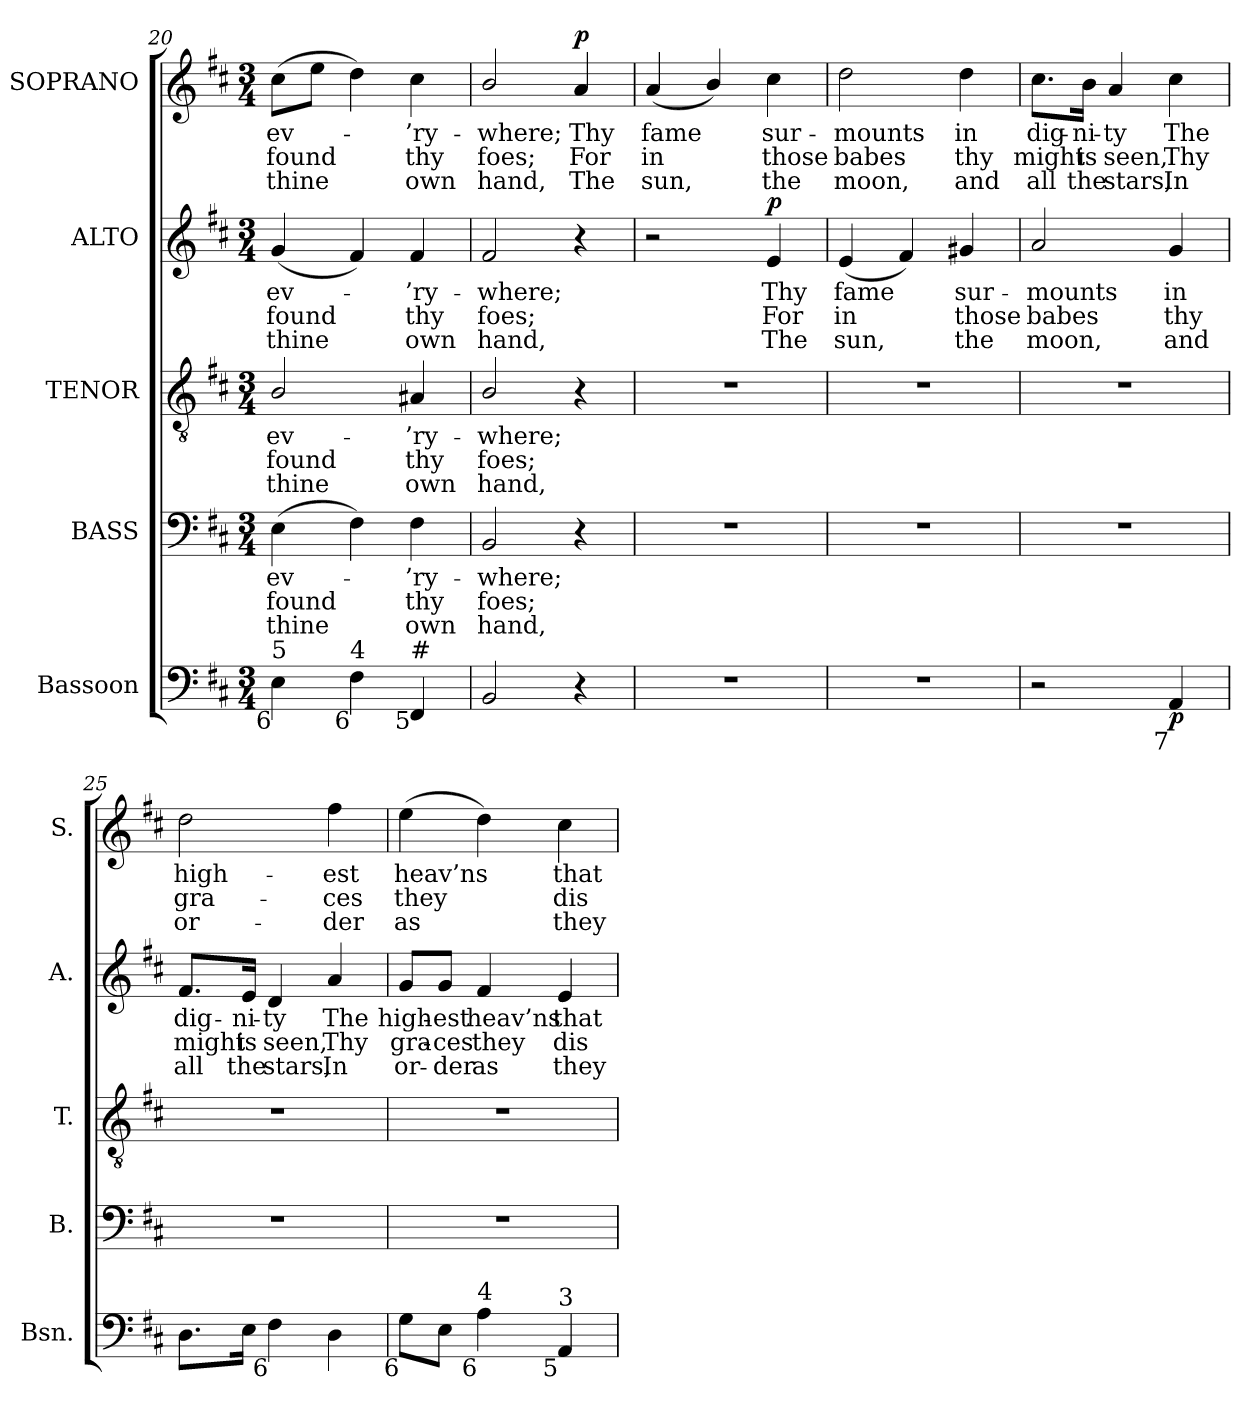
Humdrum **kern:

**kern	**dynam	**kern	**text	**text	**text	**kern	**text	**text	**text	**kern	**text	**text	**text	**dynam	**kern	**text	**text	**text	**dynam
*part5	*part5	*part4	*part4	*part4	*part4	*part3	*part3	*part3	*part3	*part2	*part2	*part2	*part2	*part2	*part1	*part1	*part1	*part1	*part1
*staff5	*staff5	*staff4	*staff4	*staff4	*staff4	*staff3	*staff3	*staff3	*staff3	*staff2	*staff2	*staff2	*staff2	*staff2	*staff1	*staff1	*staff1	*staff1	*staff1
*I"Bassoon	*	*I"BASS	*	*	*	*I"TENOR	*	*	*	*I"ALTO	*	*	*	*	*I"SOPRANO	*	*	*	*
*I'Bsn.	*	*I'B.	*	*	*	*I'T.	*	*	*	*I'A.	*	*	*	*	*I'S.	*	*	*	*
*clefF4	*	*clefF4	*	*	*	*clefGv2	*	*	*	*clefG2	*	*	*	*	*clefG2	*	*	*	*
*	*	*	*	*	*	*ITrd7c12	*	*	*	*	*	*	*	*	*	*	*	*	*
*k[f#c#]	*	*k[f#c#]	*	*	*	*k[f#c#]	*	*	*	*k[f#c#]	*	*	*	*	*k[f#c#]	*	*	*	*
*D:	*	*D:	*	*	*	*D:	*	*	*	*D:	*	*	*	*	*D:	*	*	*	*
*M3/4	*	*M3/4	*	*	*	*M3/4	*	*	*	*M3/4	*	*	*	*	*M3/4	*	*	*	*
=20	=20	=20	=20	=20	=20	=20	=20	=20	=20	=20	=20	=20	=20	=20	=20	=20	=20	=20	=20
!	!	!	!LO:LY:b:color=#000000	!LO:LY:b:color=#000000	!LO:LY:b:color=#000000	!	!	!	!	!	!	!	!	!	!	!	!	!	!
!	!	!	!	!	!	!	!LO:LY:b:color=#000000	!LO:LY:b:color=#000000	!LO:LY:b:color=#000000	!	!	!	!	!	!	!	!	!	!
!	!	!	!	!	!	!	!	!	!	!	!LO:LY:b:color=#000000	!LO:LY:b:color=#000000	!LO:LY:b:color=#000000	!	!	!	!	!	!
!LO:TX:b:rj:t=6	!	!	!	!	!	!	!	!	!	!	!	!	!	!	!	!	!	!	!
!LO:TX:t=5	!	!	!	!	!	!	!	!	!	!	!	!	!	!	!	!	!	!	!
!	!	!	!	!	!	!	!	!	!	!	!	!	!	!	!	!LO:LY:b:color=#000000	!LO:LY:b:color=#000000	!LO:LY:b:color=#000000	!
4Ei\	.	(4Ei\	ev-	-found	thine	2BBi/	ev-	-found	thine	(4gi/	ev-	-found	thine	.	(8cc#i\L	ev-	-found	thine	.
.	.	.	.	.	.	.	.	.	.	.	.	.	.	.	8eei\J	.	.	.	.
!LO:TX:b:rj:t=6	!	!	!	!	!	!	!	!	!	!	!	!	!	!	!	!	!	!	!
!LO:TX:t=4	!	!	!	!	!	!	!	!	!	!	!	!	!	!	!	!	!	!	!
4F#i\	.	4F#i\)	.	.	.	.	.	.	.	4f#i/)	.	.	.	.	4ddi\)	.	.	.	.
!	!	!	!LO:LY:b:color=#000000	!LO:LY:b:color=#000000	!LO:LY:b:color=#000000	!	!	!	!	!	!	!	!	!	!	!	!	!	!
!	!	!	!	!	!	!	!LO:LY:b:color=#000000	!LO:LY:b:color=#000000	!LO:LY:b:color=#000000	!	!	!	!	!	!	!	!	!	!
!	!	!	!	!	!	!	!	!	!	!	!LO:LY:b:color=#000000	!LO:LY:b:color=#000000	!LO:LY:b:color=#000000	!	!	!	!	!	!
!LO:TX:b:rj:t=5	!	!	!	!	!	!	!	!	!	!	!	!	!	!	!	!	!	!	!
!LO:TX:t=#	!	!	!	!	!	!	!	!	!	!	!	!	!	!	!	!	!	!	!
!	!	!	!	!	!	!	!	!	!	!	!	!	!	!	!	!LO:LY:b:color=#000000	!LO:LY:b:color=#000000	!LO:LY:b:color=#000000	!
4FF#i/	.	4F#i\	-’ry-	thy	own	4AA#Xi/	-’ry-	thy	own	4f#i/	-’ry-	thy	own	.	4cc#i\	-’ry-	thy	own	.
=21	=21	=21	=21	=21	=21	=21	=21	=21	=21	=21	=21	=21	=21	=21	=21	=21	=21	=21	=21
!	!	!	!LO:LY:b:color=#000000	!LO:LY:b:color=#000000	!LO:LY:b:color=#000000	!	!	!	!	!	!	!	!	!	!	!	!	!	!
!	!	!	!	!	!	!	!LO:LY:b:color=#000000	!LO:LY:b:color=#000000	!LO:LY:b:color=#000000	!	!	!	!	!	!	!	!	!	!
!	!	!	!	!	!	!	!	!	!	!	!LO:LY:b:color=#000000	!LO:LY:b:color=#000000	!LO:LY:b:color=#000000	!	!	!	!	!	!
!	!	!	!	!	!	!	!	!	!	!	!	!	!	!	!	!LO:LY:b:color=#000000	!LO:LY:b:color=#000000	!LO:LY:b:color=#000000	!
2BBi/	.	2BBi/	-where;	foes;	hand,	2BBi/	-where;	foes;	hand,	2f#i/	-where;	foes;	hand,	.	2bi/	-where;	foes;	hand,	.
!	!	!	!	!	!	!	!	!	!	!	!	!	!	!	!	!LO:LY:b:color=#000000	!LO:LY:b:color=#000000	!LO:LY:b:color=#000000	!
4r	.	4r	.	.	.	4r	.	.	.	4r	.	.	.	.	4ai/	Thy	For	The	p
=22	=22	=22	=22	=22	=22	=22	=22	=22	=22	=22	=22	=22	=22	=22	=22	=22	=22	=22	=22
!LO:N:vis=1	!	!LO:N:vis=1	!	!	!	!LO:N:vis=1	!	!	!	!	!	!	!	!	!	!	!	!	!
!	!	!	!	!	!	!	!	!	!	!	!	!	!	!	!	!LO:LY:b:color=#000000	!LO:LY:b:color=#000000	!LO:LY:b:color=#000000	!
2.r	.	2.r	.	.	.	2.r	.	.	.	2r	.	.	.	.	(4ai/	fame	in	sun,	.
.	.	.	.	.	.	.	.	.	.	.	.	.	.	.	4bi/)	.	.	.	.
!	!	!	!	!	!	!	!	!	!	!	!LO:LY:b:color=#000000	!LO:LY:b:color=#000000	!LO:LY:b:color=#000000	!	!	!	!	!	!
!	!	!	!	!	!	!	!	!	!	!	!	!	!	!	!	!LO:LY:b:color=#000000	!LO:LY:b:color=#000000	!LO:LY:b:color=#000000	!
.	.	.	.	.	.	.	.	.	.	4ei/	Thy	For	The	p	4cc#i\	sur-	those	the	.
!!LO:LB:g=z
=23	=23	=23	=23	=23	=23	=23	=23	=23	=23	=23	=23	=23	=23	=23	=23	=23	=23	=23	=23
!LO:N:vis=1	!	!LO:N:vis=1	!	!	!	!LO:N:vis=1	!	!	!	!	!	!	!	!	!	!	!	!	!
!	!	!	!	!	!	!	!	!	!	!	!LO:LY:b:color=#000000	!LO:LY:b:color=#000000	!LO:LY:b:color=#000000	!	!	!	!	!	!
!	!	!	!	!	!	!	!	!	!	!	!	!	!	!	!	!LO:LY:b:color=#000000	!LO:LY:b:color=#000000	!LO:LY:b:color=#000000	!
2.r	.	2.r	.	.	.	2.r	.	.	.	(4ei/	fame	in	sun,	.	2ddi\	-mounts	babes	moon,	.
.	.	.	.	.	.	.	.	.	.	4f#i/)	.	.	.	.	.	.	.	.	.
!	!	!	!	!	!	!	!	!	!	!	!LO:LY:b:color=#000000	!LO:LY:b:color=#000000	!LO:LY:b:color=#000000	!	!	!	!	!	!
!	!	!	!	!	!	!	!	!	!	!	!	!	!	!	!	!LO:LY:b:color=#000000	!LO:LY:b:color=#000000	!LO:LY:b:color=#000000	!
.	.	.	.	.	.	.	.	.	.	4g#Xi/	sur-	those	the	.	4ddi\	in	thy	and	.
=24	=24	=24	=24	=24	=24	=24	=24	=24	=24	=24	=24	=24	=24	=24	=24	=24	=24	=24	=24
!	!	!LO:N:vis=1	!	!	!	!LO:N:vis=1	!	!	!	!	!	!	!	!	!	!	!	!	!
!	!	!	!	!	!	!	!	!	!	!	!LO:LY:b:color=#000000	!LO:LY:b:color=#000000	!LO:LY:b:color=#000000	!	!	!	!	!	!
!	!	!	!	!	!	!	!	!	!	!	!	!	!	!	!	!LO:LY:b:color=#000000	!LO:LY:b:color=#000000	!LO:LY:b:color=#000000	!
2r	.	2.r	.	.	.	2.r	.	.	.	2ai/	-mounts	babes	moon,	.	8.cc#i\L	dig-	might	all	.
!	!	!	!	!	!	!	!	!	!	!	!	!	!	!	!	!LO:LY:b:color=#000000	!LO:LY:b:color=#000000	!LO:LY:b:color=#000000	!
.	.	.	.	.	.	.	.	.	.	.	.	.	.	.	16bi\Jk	-ni-	is	the	.
!	!	!	!	!	!	!	!	!	!	!	!	!	!	!	!	!LO:LY:b:color=#000000	!LO:LY:b:color=#000000	!LO:LY:b:color=#000000	!
.	.	.	.	.	.	.	.	.	.	.	.	.	.	.	4ai/	-ty	seen,	stars,	.
!	!	!	!	!	!	!	!	!	!	!	!LO:LY:b:color=#000000	!LO:LY:b:color=#000000	!LO:LY:b:color=#000000	!	!	!	!	!	!
!LO:TX:b:rj:t=7	!	!	!	!	!	!	!	!	!	!	!	!	!	!	!	!	!	!	!
!	!	!	!	!	!	!	!	!	!	!	!	!	!	!	!	!LO:LY:b:color=#000000	!LO:LY:b:color=#000000	!LO:LY:b:color=#000000	!
4AAi/	p	.	.	.	.	.	.	.	.	4gi/	in	thy	and	.	4cc#i\	The	Thy	In	.
=25	=25	=25	=25	=25	=25	=25	=25	=25	=25	=25	=25	=25	=25	=25	=25	=25	=25	=25	=25
!	!	!LO:N:vis=1	!	!	!	!LO:N:vis=1	!	!	!	!	!	!	!	!	!	!	!	!	!
!	!	!	!	!	!	!	!	!	!	!	!LO:LY:b:color=#000000	!LO:LY:b:color=#000000	!LO:LY:b:color=#000000	!	!	!	!	!	!
!	!	!	!	!	!	!	!	!	!	!	!	!	!	!	!	!LO:LY:b:color=#000000	!LO:LY:b:color=#000000	!LO:LY:b:color=#000000	!
8.Di\L	.	2.r	.	.	.	2.r	.	.	.	8.f#i/L	dig-	might	all	.	2ddi\	high-	gra-	or-	.
!	!	!	!	!	!	!	!	!	!	!	!LO:LY:b:color=#000000	!LO:LY:b:color=#000000	!LO:LY:b:color=#000000	!	!	!	!	!	!
16Ei\Jk	.	.	.	.	.	.	.	.	.	16ei/Jk	-ni-	is	the	.	.	.	.	.	.
!LO:TX:b:rj:t=6	!	!	!	!	!	!	!	!	!	!	!	!	!	!	!	!	!	!	!
!	!	!	!	!	!	!	!	!	!	!	!LO:LY:b:color=#000000	!LO:LY:b:color=#000000	!LO:LY:b:color=#000000	!	!	!	!	!	!
4F#i\	.	.	.	.	.	.	.	.	.	4di/	-ty	seen,	stars,	.	.	.	.	.	.
!	!	!	!	!	!	!	!	!	!	!	!LO:LY:b:color=#000000	!LO:LY:b:color=#000000	!LO:LY:b:color=#000000	!	!	!	!	!	!
!	!	!	!	!	!	!	!	!	!	!	!	!	!	!	!	!LO:LY:b:color=#000000	!LO:LY:b:color=#000000	!LO:LY:b:color=#000000	!
4Di\	.	.	.	.	.	.	.	.	.	4ai/	The	Thy	In	.	4ff#i\	-est	-ces	-der	.
=26	=26	=26	=26	=26	=26	=26	=26	=26	=26	=26	=26	=26	=26	=26	=26	=26	=26	=26	=26
!	!	!LO:N:vis=1	!	!	!	!LO:N:vis=1	!	!	!	!	!	!	!	!	!	!	!	!	!
!	!	!	!	!	!	!	!	!	!	!	!LO:LY:b:color=#000000	!LO:LY:b:color=#000000	!LO:LY:b:color=#000000	!	!	!	!	!	!
!LO:TX:b:rj:t=6	!	!	!	!	!	!	!	!	!	!	!	!	!	!	!	!	!	!	!
!	!	!	!	!	!	!	!	!	!	!	!	!	!	!	!	!LO:LY:b:color=#000000	!LO:LY:b:color=#000000	!LO:LY:b:color=#000000	!
8Gi\L	.	2.r	.	.	.	2.r	.	.	.	8gi/L	high-	gra-	or-	.	(4eei\	heav’ns	they	as	.
!	!	!	!	!	!	!	!	!	!	!	!LO:LY:b:color=#000000	!LO:LY:b:color=#000000	!LO:LY:b:color=#000000	!	!	!	!	!	!
8Ei\J	.	.	.	.	.	.	.	.	.	8gi/J	-est	-ces	-der	.	.	.	.	.	.
!LO:TX:b:rj:t=6	!	!	!	!	!	!	!	!	!	!	!	!	!	!	!	!	!	!	!
!LO:TX:t=4	!	!	!	!	!	!	!	!	!	!	!	!	!	!	!	!	!	!	!
!	!	!	!	!	!	!	!	!	!	!	!LO:LY:b:color=#000000	!LO:LY:b:color=#000000	!LO:LY:b:color=#000000	!	!	!	!	!	!
4Ai\	.	.	.	.	.	.	.	.	.	4f#i/	heav’ns	they	as	.	4ddi\)	.	.	.	.
!	!	!	!	!	!	!	!	!	!	!	!LO:LY:b:color=#000000	!LO:LY:b:color=#000000	!LO:LY:b:color=#000000	!	!	!	!	!	!
!LO:TX:b:rj:t=5	!	!	!	!	!	!	!	!	!	!	!	!	!	!	!	!	!	!	!
!LO:TX:t=3	!	!	!	!	!	!	!	!	!	!	!	!	!	!	!	!	!	!	!
!	!	!	!	!	!	!	!	!	!	!	!	!	!	!	!	!LO:LY:b:color=#000000	!LO:LY:b:color=#000000	!LO:LY:b:color=#000000	!
4AAi/	.	.	.	.	.	.	.	.	.	4ei/	that	dis-	they	.	4cc#i\	that	dis-	they	.
=	=	=	=	=	=	=	=	=	=	=	=	=	=	=	=	=	=	=	=
*-	*-	*-	*-	*-	*-	*-	*-	*-	*-	*-	*-	*-	*-	*-	*-	*-	*-	*-	*-
